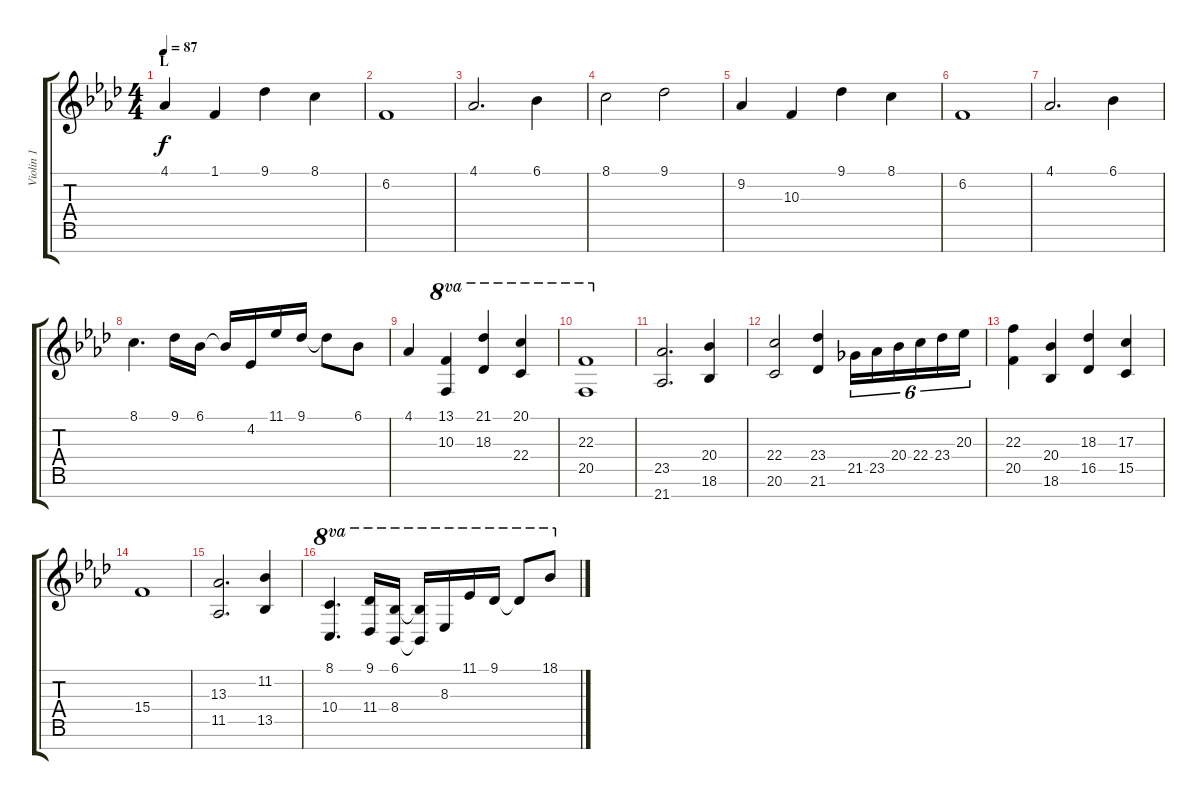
\track ("Violin 1" "Violin 1") {instrument violin}
\staff {score tabs}
\tuning (E4 B3 G3 D3 A2 E2 B1) {hide}
\ts (4 4)
\section ("" "L")
\tempo 87
\clef g2
\ks ab
4.1.4{dy f} 1.1.4 9.1.4 8.1.4 |
6.2.1 |
4.1.2{d} 6.1.4 |
8.1.2 9.1.2 |
9.2.4 10.3.4 9.1.4 8.1.4 |
6.2.1 |
4.1.2{d} 6.1.4 |
8.1.4{d} 9.1.16 6.1.16 6.1{t}.16 4.2.16 11.1.16 9.1.16 9.1{t}.8 6.1.8 |
4.1.4 (13.1 10.3).4{ot 8va} (21.1 18.3).4{ot 8va} (20.1 22.4).4{ot 8va} |
(22.3 20.5).1{ot 8va} |
(23.5 21.7).2{d} (20.4 18.6).4 |
(22.4 20.6).2 (23.4 21.6).4 21.5.16{tu (6 4)} 23.5.16{tu (6 4)} 20.4.16{tu (6 4)} 22.4.16{tu (6 4)} 23.4.16{tu (6 4)} 20.3.16{tu (6 4)} |
(22.3 20.5).4 (20.4 18.6).4 (18.3 16.5).4 (17.3 15.5).4 |
15.4.1 |
(13.3 11.5).2{d} (11.2 13.5).4 |
(8.1 10.4).4{d ot 8va} (9.1 11.4).16{ot 8va} (6.1 8.4).16{ot 8va} (6.1{t} 8.4{t}).16{ot 8va} 8.3.16{ot 8va} 11.1.16{ot 8va} 9.1.16{ot 8va} 9.1{t}.8{ot 8va} 18.1.8{ot 8va}
